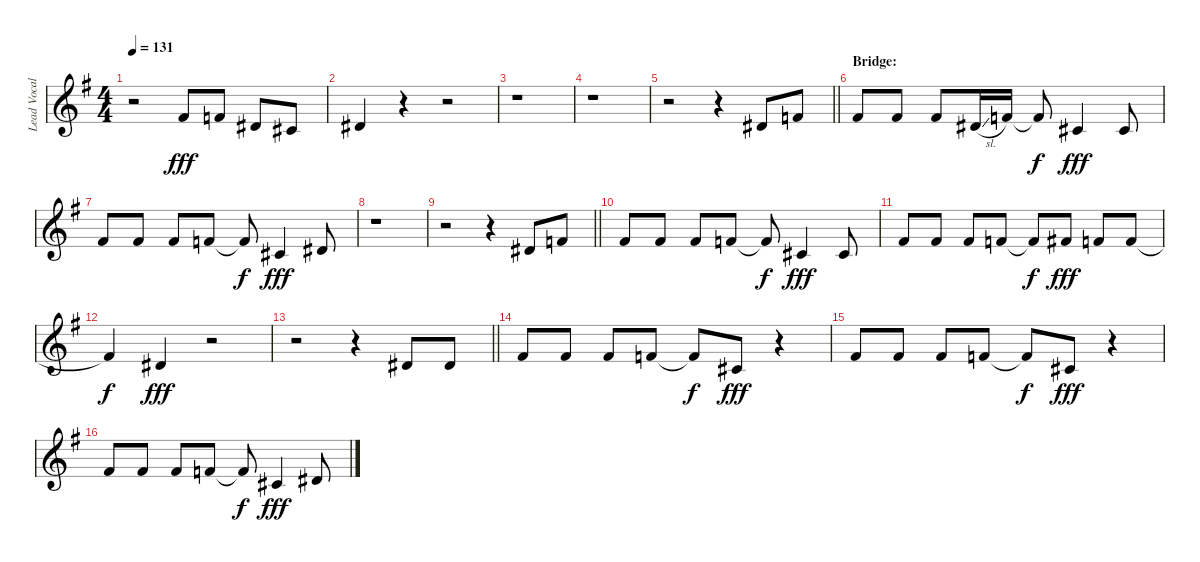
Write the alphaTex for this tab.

\track ("Lead Vocals" "Lead Vocal") {instrument brightacousticpiano}
\staff {score}
\tuning (Eb4 Bb3 Gb3 Db3 Ab2 Eb2) {hide}
\ts (4 4)
\tempo 131
\clef g2
\ks g
r.2{dy fff} 8.2.8 7.2.8 5.2.8 3.2.8 |
5.2.4 r.4 r.2 |
r.1 |
r.1 |
\barLineRight lightlight
r.2 r.4 5.2.8 7.2.8 |
\section ("" "Bridge:")
8.2.8 8.2.8 8.2.8 5.2{sl}.16 7.2.16 7.2{t}.8{dy f} 3.2.4{dy fff} 3.2.8 |
8.2.8 8.2.8 8.2.8 7.2.8 7.2{t}.8{dy f} 3.2.4{dy fff} 5.2.8 |
r.1 |
\barLineRight lightlight
r.2 r.4 5.2.8 7.2.8 |
8.2.8 8.2.8 8.2.8 7.2.8 7.2{t}.8{dy f} 3.2.4{dy fff} 3.2.8 |
8.2.8 8.2.8 8.2.8 7.2.8 7.2{t}.8{dy f} 8.2.8{dy fff} 7.2.8 7.2.8 |
7.2{t}.4{dy f} 5.2.4{dy fff} r.2 |
\barLineRight lightlight
r.2 r.4 5.2.8 5.2.8 |
8.2.8 8.2.8 8.2.8 7.2.8 7.2{t}.8{dy f} 3.2.8{dy fff} r.4 |
8.2.8 8.2.8 8.2.8 7.2.8 7.2{t}.8{dy f} 3.2.8{dy fff} r.4 |
8.2.8 8.2.8 8.2.8 7.2.8 7.2{t}.8{dy f} 3.2.4{dy fff} 5.2{sl}.8
